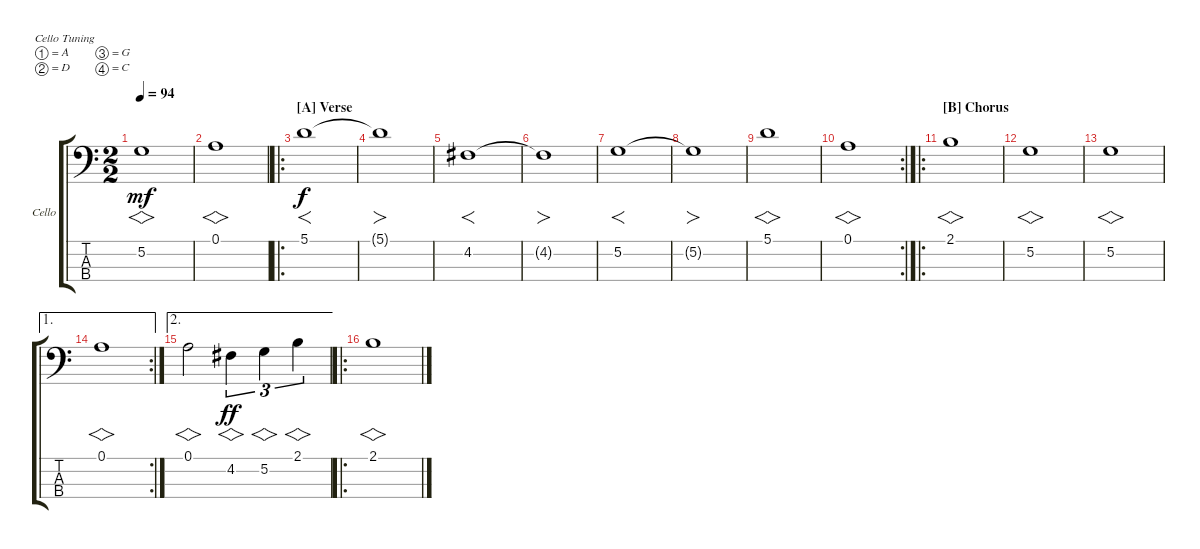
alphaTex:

\bracketExtendMode groupsimilarinstruments
\firstSystemTrackNameOrientation horizontal
\otherSystemsTrackNameOrientation horizontal
\track ("Cello" "Cello") {instrument cello}
\staff {score tabs}
\tuning (A3 D3 G2 C2)
\ts (2 2)
\tempo 94
\clef f4
\ks c
5.2.1{vs dy mf} |
0.1.1{vs} |
\ro
\section ("A" "Verse")
5.1.1{f dy f} |
5.1{t}.1{fo} |
4.2.1{f} |
4.2{t}.1{fo} |
5.2.1{f} |
5.2{t}.1{fo} |
5.1.1{vs} |
\rc 2
0.1.1{vs} |
\ro
\section ("B" "Chorus")
2.1.1{vs} |
5.2.1{vs} |
5.2.1{vs} |
\ae 1
\rc 2
0.1.1{vs} |
\ae 2
0.1.2{vs} 4.2.4{vs tu (3 2) dy ff} 5.2.4{vs tu (3 2)} 2.1.4{vs tu (3 2)} |
\ro
2.1.1{vs}
